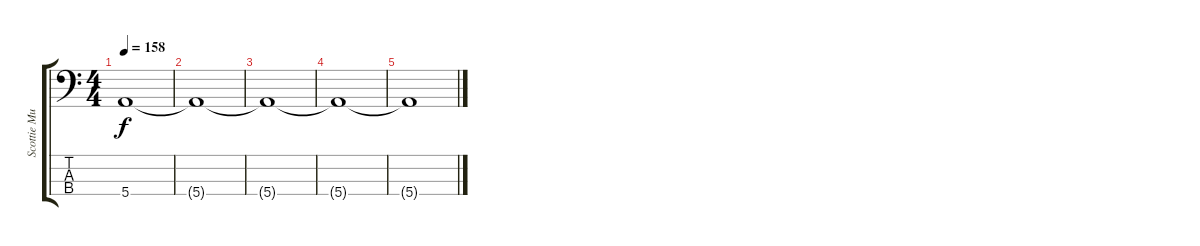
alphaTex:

\track ("Scottie Murphy - Bass" "Scottie Mu") {instrument electricbasspick}
\staff {score tabs}
\tuning (G2 D2 A1 E1) {hide}
\ts (4 4)
\tempo 158
\clef f4
\ks c
5.4{t}.1{dy f} |
5.4{t}.1 |
5.4{t}.1 |
5.4{t}.1 |
5.4{t}.1
